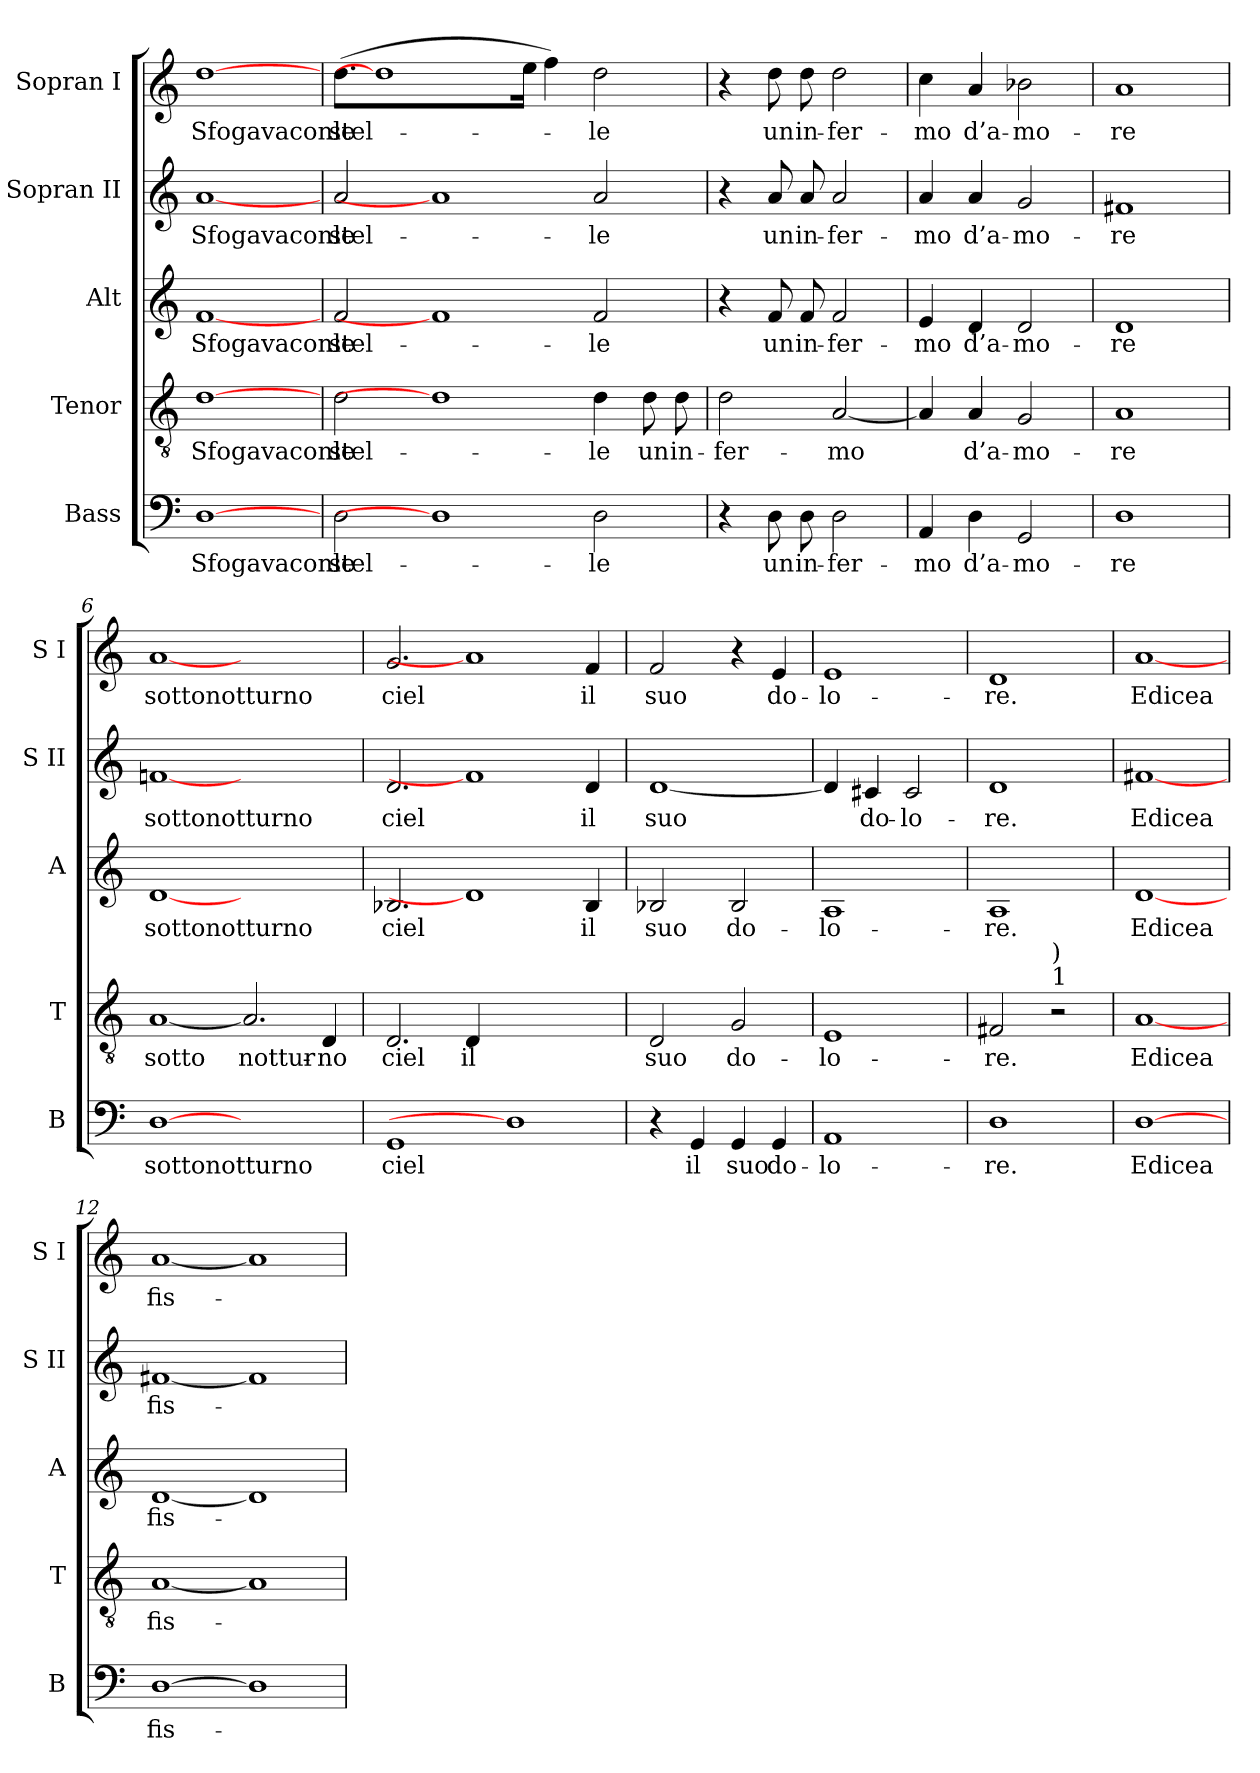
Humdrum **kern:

**kern	**text	**kern	**text	**kern	**text	**kern	**text	**kern	**text
*part5	*part5	*part4	*part4	*part3	*part3	*part2	*part2	*part1	*part1
*staff5	*staff5	*staff4	*staff4	*staff3	*staff3	*staff2	*staff2	*staff1	*staff1
*I"Bass	*	*I"Tenor	*	*I"Alt	*	*I"Sopran II	*	*I"Sopran I	*
*I'B	*	*I'T	*	*I'A	*	*I'S II	*	*I'S I	*
*clefF4	*	*clefGv2	*	*clefG2	*	*clefG2	*	*clefG2	*
*k[]	*	*k[]	*	*k[]	*	*k[]	*	*k[]	*
*C:	*	*C:	*	*C:	*	*C:	*	*C:	*
=1	=1	=1	=1	=1	=1	=1	=1	=1	=1
[1D	Sfogavaconle	[1d	Sfogavaconle	[1f	Sfogavaconle	[1a	Sfogavaconle	[1dd	Sfogavaconle
=2	=2	=2	=2	=2	=2	=2	=2	=2	=2
2D\	stel-	2d\	stel-	2f/	stel-	2a/	stel-	(8.dd\L	stel-
.	.	.	.	.	.	.	.	1dd]	.
1D]	.	1d]	.	1f]	.	1a]	.	.	.
.	.	.	.	.	.	.	.	16ee\Jk	.
.	.	.	.	.	.	.	.	4ff\)	.
2D\	-le	4d\	-le	2f/	-le	2a/	-le	2dd\	-le
.	.	8d\	un	.	.	.	.	.	.
.	.	8d\	in-	.	.	.	.	.	.
=3	=3	=3	=3	=3	=3	=3	=3	=3	=3
4r	.	2d\	-fer-	4r	.	4r	.	4r	.
8D\	un	.	.	8f/	un	8a/	un	8dd\	un
8D\	in-	.	.	8f/	in-	8a/	in-	8dd\	in-
2D\	-fer-	[2A/	-mo	2f/	-fer-	2a/	-fer-	2dd\	-fer-
=4	=4	=4	=4	=4	=4	=4	=4	=4	=4
4AA/	-mo	4A/]	.	4e/	-mo	4a/	-mo	4cc\	-mo
4D\	d’a-	4A/	d’a-	4d/	d’a-	4a/	d’a-	4a/	d’a-
2GG/	-mo-	2G/	-mo-	2d/	-mo-	2g/	-mo-	2b-X\	-mo-
=5	=5	=5	=5	=5	=5	=5	=5	=5	=5
1D	-re	1A	-re	1d	-re	1f#X	-re	1a	-re
=6	=6	=6	=6	=6	=6	=6	=6	=6	=6
[1D	sottonotturno	[1A	sotto	[1d	sottonotturno	[1fn	sottonotturno	[1a	sottonotturno
1ryy	.	2.A/]	nottur-	1ryy	.	1ryy	.	1ryy	.
.	.	4D/	-no	.	.	.	.	.	.
=7	=7	=7	=7	=7	=7	=7	=7	=7	=7
1GG	ciel	2.D/	ciel	2.B-X/	ciel	2.d/	ciel	2.g/	ciel
.	.	4D/	il	1d]	.	1f]	.	1a]	.
1D]	.	1ryy	.	.	.	.	.	.	.
.	.	.	.	4B-/	il	4d/	il	4f/	il
!!LO:LB:g=z
=8	=8	=8	=8	=8	=8	=8	=8	=8	=8
4r	.	2D/	suo	2B-X/	suo	[1d	suo	2f/	suo
4GG/	il	.	.	.	.	.	.	.	.
4GG/	suo	2G/	do-	2B-/	do-	.	.	4r	.
4GG/	do-	.	.	.	.	.	.	4e/	do-
=9	=9	=9	=9	=9	=9	=9	=9	=9	=9
1AA	-lo-	1E	-lo-	1A	-lo-	4d/]	.	1e	-lo-
.	.	.	.	.	.	4c#X/	do-	.	.
.	.	.	.	.	.	2c#/	-lo-	.	.
=10	=10	=10	=10	=10	=10	=10	=10	=10	=10
1D	-re.	2F#X/	-re.	1A	-re.	1d	-re.	1d	-re.
!	!	!LO:TX:a:t=1	!	!	!	!	!	!	!
!	!	!LO:TX:a:t=)	!	!	!	!	!	!	!
.	.	2r	.	.	.	.	.	.	.
=11	=11	=11	=11	=11	=11	=11	=11	=11	=11
[1D	Edicea	[1A	Edicea	[1d	Edicea	[1f#X	Edicea	[1a	Edicea
=12	=12	=12	=12	=12	=12	=12	=12	=12	=12
[1D	fis-	[1A	fis-	[1d	fis-	[1f#X	fis-	[1a	fis-
1D]	.	1A]	.	1d]	.	1f#]	.	1a]	.
=	=	=	=	=	=	=	=	=	=
*-	*-	*-	*-	*-	*-	*-	*-	*-	*-
